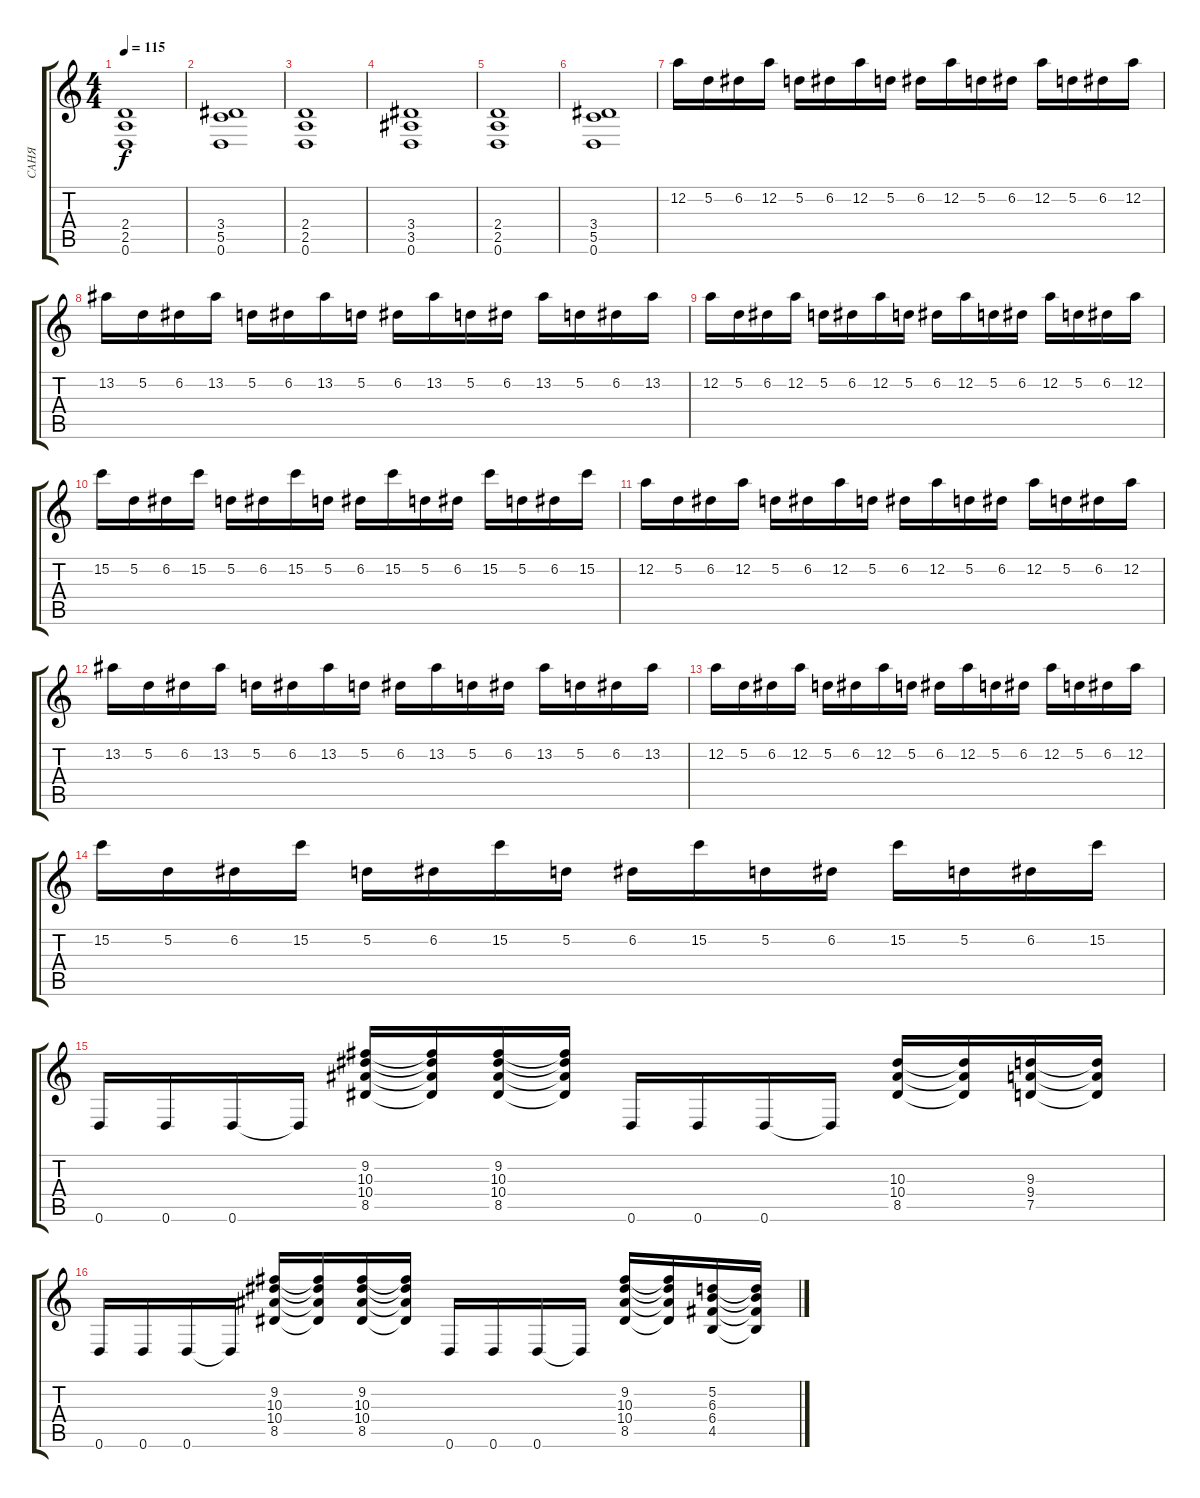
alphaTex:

\track ("САНЯ" "САНЯ") {instrument distortionguitar}
\staff {score tabs}
\tuning (D4 A3 F3 C3 G2 D2) {hide}
\ts (4 4)
\tempo 115
\clef g2
\ks c
(2.4 2.5 0.6).1{dy f} |
(3.4 5.5 0.6).1 |
(2.4 2.5 0.6).1 |
(3.4 3.5 0.6).1 |
(2.4 2.5 0.6).1 |
(3.4 5.5 0.6).1 |
12.2.16 5.2.16 6.2.16 12.2.16 5.2.16 6.2.16 12.2.16 5.2.16 6.2.16 12.2.16 5.2.16 6.2.16 12.2.16 5.2.16 6.2.16 12.2.16 |
13.2.16 5.2.16 6.2.16 13.2.16 5.2.16 6.2.16 13.2.16 5.2.16 6.2.16 13.2.16 5.2.16 6.2.16 13.2.16 5.2.16 6.2.16 13.2.16 |
12.2.16 5.2.16 6.2.16 12.2.16 5.2.16 6.2.16 12.2.16 5.2.16 6.2.16 12.2.16 5.2.16 6.2.16 12.2.16 5.2.16 6.2.16 12.2.16 |
15.2.16 5.2.16 6.2.16 15.2.16 5.2.16 6.2.16 15.2.16 5.2.16 6.2.16 15.2.16 5.2.16 6.2.16 15.2.16 5.2.16 6.2.16 15.2.16 |
12.2.16 5.2.16 6.2.16 12.2.16 5.2.16 6.2.16 12.2.16 5.2.16 6.2.16 12.2.16 5.2.16 6.2.16 12.2.16 5.2.16 6.2.16 12.2.16 |
13.2.16 5.2.16 6.2.16 13.2.16 5.2.16 6.2.16 13.2.16 5.2.16 6.2.16 13.2.16 5.2.16 6.2.16 13.2.16 5.2.16 6.2.16 13.2.16 |
12.2.16 5.2.16 6.2.16 12.2.16 5.2.16 6.2.16 12.2.16 5.2.16 6.2.16 12.2.16 5.2.16 6.2.16 12.2.16 5.2.16 6.2.16 12.2.16 |
15.2.16 5.2.16 6.2.16 15.2.16 5.2.16 6.2.16 15.2.16 5.2.16 6.2.16 15.2.16 5.2.16 6.2.16 15.2.16 5.2.16 6.2.16 15.2.16 |
0.6.16 0.6.16 0.6.16 0.6{t}.16 (9.2 10.3 10.4 8.5).16 (9.2{t} 10.3{t} 10.4{t} 8.5{t}).16 (9.2 10.3 10.4 8.5).16 (9.2{t} 10.3{t} 10.4{t} 8.5{t}).16 0.6.16 0.6.16 0.6.16 0.6{t}.16 (10.3 10.4 8.5).16 (10.3{t} 10.4{t} 8.5{t}).16 (9.3 9.4 7.5).16 (9.3{t} 9.4{t} 7.5{t}).16 |
0.6.16 0.6.16 0.6.16 0.6{t}.16 (9.2 10.3 10.4 8.5).16 (9.2{t} 10.3{t} 10.4{t} 8.5{t}).16 (9.2 10.3 10.4 8.5).16 (9.2{t} 10.3{t} 10.4{t} 8.5{t}).16 0.6.16 0.6.16 0.6.16 0.6{t}.16 (9.2 10.3 10.4 8.5).16 (9.2{t} 10.3{t} 10.4{t} 8.5{t}).16 (5.2 6.3 6.4 4.5).16 (5.2{t} 6.3{t} 6.4{t} 4.5{t}).16
